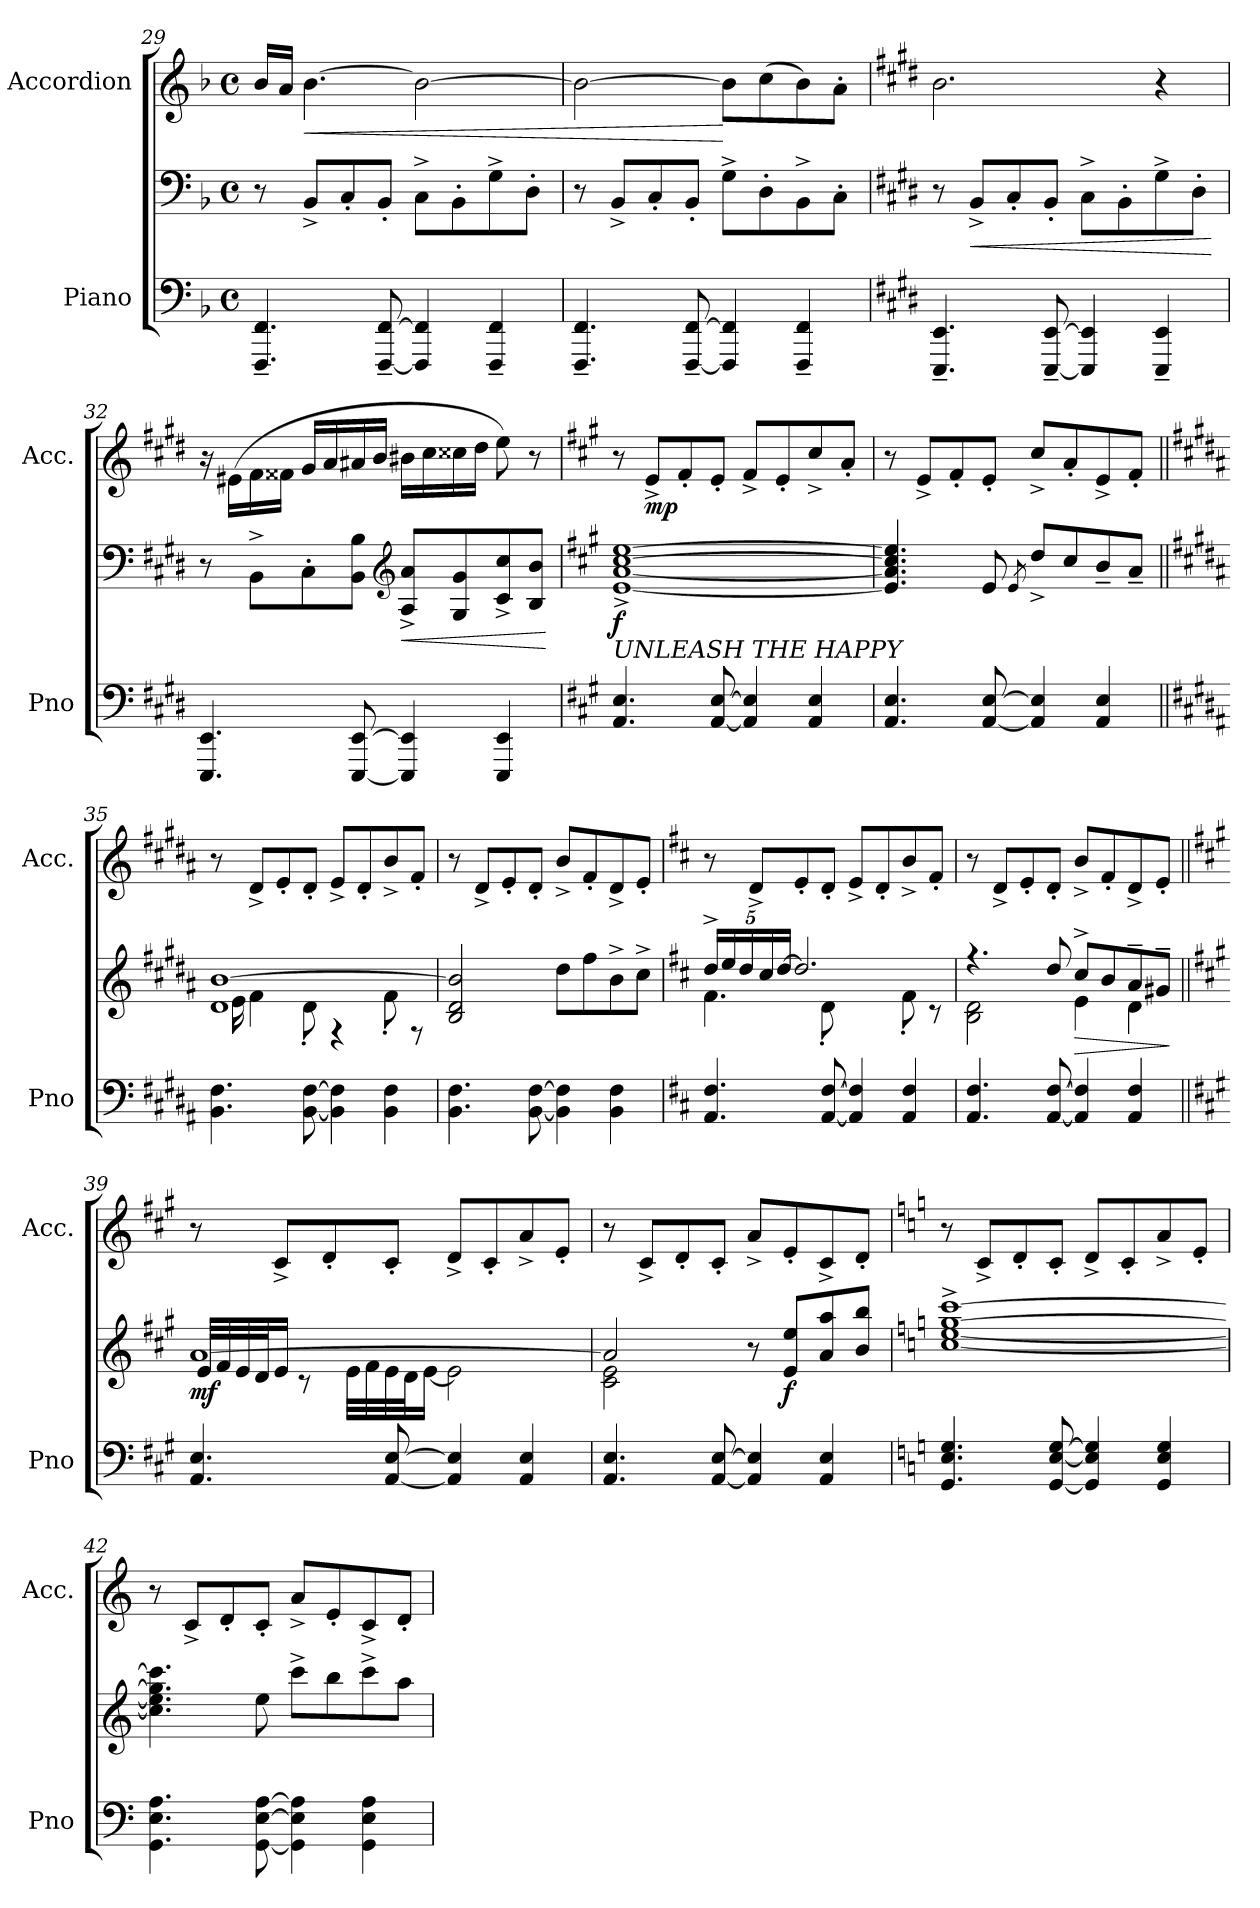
**kern	**kern	**dynam	**kern	**dynam
*part2	*part2	*part2	*part1	*part1
*staff3	*staff2	*staff2/3	*staff1	*staff1
*I"Piano	*	*	*I"Accordion	*
*I'Pno	*	*	*I'Acc.	*
!!LO:LB:g=z
*clefF4	*clefF4	*	*clefG2	*
*k[b-]	*k[b-]	*	*k[b-]	*
*M4/4	*M4/4	*	*M4/4	*
*met(c)	*met(c)	*	*met(c)	*
=29	=29	=29	=29	=29
4.FFF/~ 4.FF/~	8r	.	16b-/LL	.
.	.	.	16a/JJ	.
!	!	!	!	!LO:HP:b
.	8BB-^/L	.	[4.b-\	<
.	8C'/	.	.	.
[8FFF/~ [8FF/~	8BB-'/J	.	.	.
4FFF/] 4FF/]	8C^\L	.	2b-\_	.
.	8BB-'\	.	.	.
4FFF/~ 4FF/~	8G^\	.	.	.
.	8D'\J	.	.	.
=30	=30	=30	=30	=30
4.FFF/~ 4.FF/~	8r	.	2b-\_	.
.	8BB-^/L	.	.	.
.	8C'/	.	.	.
[8FFF/~ [8FF/~	8BB-'/J	.	.	.
4FFF/] 4FF/]	8G^\L	.	8b-\L]	[
.	8D'\	.	(>8cc\	.
4FFF/~ 4FF/~	8BB-^\	.	8b-\)	.
.	8C'\J	.	8a'\J	.
=31	=31	=31	=31	=31
*k[f#c#g#d#]	*k[f#c#g#d#]	*	*k[f#c#g#d#]	*
4.EEE/~ 4.EE/~	8r	.	2.b\	.
!	!	!LO:HP:b	!	!
.	8BB^/L	<	.	.
.	8C#'/	.	.	.
[8EEE/~ [8EE/~	8BB'/J	.	.	.
4EEE/] 4EE/]	8C#^\L	.	.	.
.	8BB'\	.	.	.
4EEE/~ 4EE/~	8G#^\	.	4r	.
.	8D#'\J	.	.	.
.	.	[	.	.
!!LO:PB:g=z
=32	=32	=32	=32	=32
4.EEE/ 4.EE/	8r	.	16r	.
.	.	.	(>16e#X\LL	.
.	8BB^\L	.	16f#\	.
.	.	.	16f##X\JJ	.
.	8C#'\	.	16g#/LL	.
.	.	.	16a/	.
[8EEE/ [8EE/	8BB\ 8B\J	.	16a#X/	.
.	.	.	16b/JJ	.
*	*clefG2	*	*	*
!	!	!LO:HP:b	!	!
4EEE/] 4EE/]	8A/^ 8a/^L	<	16b#X\LL	.
.	.	.	16cc#\	.
.	8G#/ 8g#/	.	16cc##X\	.
.	.	.	16dd#\JJ	.
4EEE/ 4EE/	8c#/^ 8cc#/^	.	8ee\)	.
.	8B/ 8b/J	.	8r	.
.	.	[	.	.
=33	=33	=33	=33	=33
*k[f#c#g#]	*k[f#c#g#]	*	*k[f#c#g#]	*
!	!LO:TX:b:i:t=UNLEASH THE HAPPY	!	!	!
!	!	!LO:DY:b	!	!
4.AA/ 4.E/	[1e^ [1a^ [1cc#^ [1ee^	f	8r	.
!	!	!	!	!LO:DY:b
.	.	.	8e^/L	mp
.	.	.	8f#'/	.
[8AA/ [8E/	.	.	8e'/J	.
4AA/] 4E/]	.	.	8f#^/L	.
.	.	.	8e'/	.
4AA/ 4E/	.	.	8cc#^/	.
.	.	.	8a'/J	.
=34	=34	=34	=34	=34
4.AA/ 4.E/	4.e/] 4.a/] 4.cc#/] 4.ee/]	.	8r	.
.	.	.	8e^/L	.
.	.	.	8f#'/	.
[8AA/ [8E/	8e/	.	8e'/J	.
.	8qe/	.	.	.
4AA/] 4E/]	8dd^/L	.	8cc#^/L	.
.	8cc#/	.	8a'/	.
4AA/ 4E/	8b~/	.	8e^/	.
.	8a~/J	.	8f#'/J	.
!!LO:LB:g=z
=35||	=35||	=35||	=35||	=35||
*k[f#c#g#d#a#]	*k[f#c#g#d#a#]	*	*k[f#c#g#d#a#]	*
*	*^	*	*	*
4.BB\ 4.F#\	1d# [1b	16ryy	.	8r	.
.	.	16e\	.	.	.
.	.	4f#\	.	8d#^/L	.
.	.	.	.	8e'/	.
[8BB\ [8F#\	.	8d#'\	.	8d#'/J	.
4BB\] 4F#\]	.	4r	.	8e^/L	.
.	.	.	.	8d#'/	.
4BB\ 4F#\	.	8f#'\	.	8b^/	.
.	.	8r	.	8f#'/J	.
*	*v	*v	*	*	*
=36	=36	=36	=36	=36
4.BB\ 4.F#\	2B/ 2d#/ 2b/]	.	8r	.
.	.	.	8d#^/L	.
.	.	.	8e'/	.
[8BB\ [8F#\	.	.	8d#'/J	.
4BB\] 4F#\]	8dd#\L	.	8b^/L	.
.	8ff#\	.	8f#'/	.
4BB\ 4F#\	8b^\	.	8d#^/	.
.	8cc#^\J	.	8e'/J	.
=37	=37	=37	=37	=37
*k[f#c#]	*k[f#c#]	*	*k[f#c#]	*
*	*Xbrackettup	*	*	*
*	*^	*	*	*
4.AA/ 4.F#/	20dd^/LL	4.f#\	.	8r	.
.	20ee/	.	.	.	.
.	20dd/	.	.	.	.
.	.	.	.	8d^/L	.
.	20cc#/	.	.	.	.
.	[20dd/JJ	.	.	.	.
.	2.dd/]	.	.	8e'/	.
[8AA/ [8F#/	.	8d'\	.	8d'/J	.
4AA/] 4F#/]	.	4ryy	.	8e^/L	.
.	.	.	.	8d'/	.
4AA/ 4F#/	.	8f#'\	.	8b^/	.
.	.	8r	.	8f#'/J	.
=38	=38	=38	=38	=38	=38
4.AA/ 4.F#/	4.r	2B\ 2d\	.	8r	.
.	.	.	.	8d^/L	.
.	.	.	.	8e'/	.
[8AA/ [8F#/	8dd/	.	.	8d'/J	.
!	!	!	!LO:HP:b	!	!
4AA/] 4F#/]	8cc#^/L	4e\	>	8b^/L	.
.	8b/	.	.	8f#'/	.
4AA/ 4F#/	8a~/	4d\	.	8d^/	.
.	8g#X~/J	.	.	8e'/J	.
*	*v	*v	*	*	*
.	.	]	.	.
!!LO:LB:g=z
=39||	=39||	=39||	=39||	=39||
*k[f#c#g#]	*k[f#c#g#]	*	*k[f#c#g#]	*
*	*^	*	*	*
!	!	!	!LO:DY:b	!	!
4.AA/ 4.E/	[1a	32e/LLL	mf	8r	.
.	.	32f#/	.	.	.
.	.	32e/	.	.	.
.	.	32d/J	.	.	.
.	.	16e/JJ	.	8c#^/L	.
.	.	8r	.	.	.
.	.	.	.	8d'/	.
.	.	32e\LLL	.	.	.
.	.	32f#\	.	.	.
[8AA/ [8E/	.	32e\	.	8c#'/J	.
.	.	32d\J	.	.	.
.	.	[16e\JJ	.	.	.
4AA/] 4E/]	.	2e\]	.	8d^/L	.
.	.	.	.	8c#'/	.
4AA/ 4E/	.	.	.	8a^/	.
.	.	.	.	8e'/J	.
=40	=40	=40	=40	=40	=40
4.AA/ 4.E/	2a/]	2c#\ 2e\	.	8r	.
.	.	.	.	8c#^/L	.
.	.	.	.	8d'/	.
[8AA/ [8E/	.	.	.	8c#'/J	.
4AA/] 4E/]	8r	2ryy	.	8a^/L	.
!	!	!	!LO:DY:b	!	!
.	8e/ 8ee/L	.	f	8e'/	.
4AA/ 4E/	8a/ 8aa/	.	.	8c#^/	.
.	8b/ 8bb/J	.	.	8d'/J	.
*	*v	*v	*	*	*
=41	=41	=41	=41	=41
*k[]	*k[]	*	*k[]	*
4.GG/ 4.E/ 4.G/	[1cc^ [1ee^ [1gg^ [1ccc^	.	8r	.
.	.	.	8c^/L	.
.	.	.	8d'/	.
[8GG/ [8E/ [8G/	.	.	8c'/J	.
4GG/] 4E/] 4G/]	.	.	8d^/L	.
.	.	.	8c'/	.
4GG/ 4E/ 4G/	.	.	8a^/	.
.	.	.	8e'/J	.
!!LO:LB:g=z
=42	=42	=42	=42	=42
4.GG\ 4.E\ 4.A\	4.cc\] 4.ee\] 4.gg\] 4.ccc\]	.	8r	.
.	.	.	8c^/L	.
.	.	.	8d'/	.
[8GG\ [8E\ [8A\	8ee\	.	8c'/J	.
4GG\] 4E\] 4A\]	8ccc^\L	.	8a^/L	.
.	8bb\	.	8e'/	.
4GG\ 4E\ 4A\	8ccc^\	.	8c^/	.
.	8aa\J	.	8d'/J	.
=	=	=	=	=
*-	*-	*-	*-	*-
